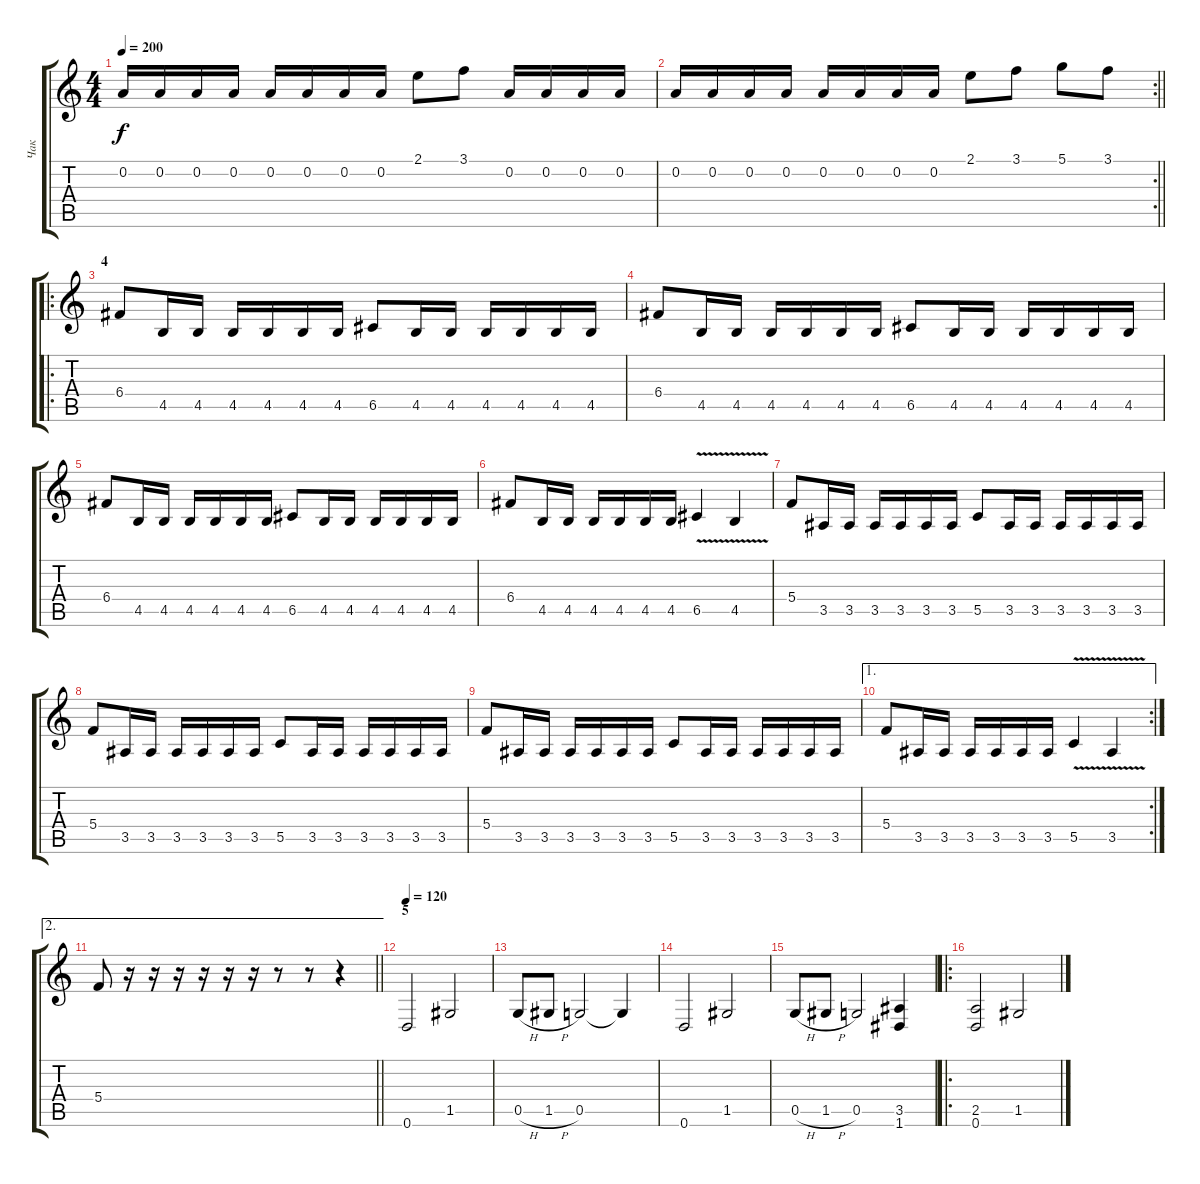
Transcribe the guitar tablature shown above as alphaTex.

\track ("Чак " "Чак ") {instrument distortionguitar}
\staff {score tabs}
\tuning (D4 A3 F3 C3 G2 D2) {hide}
\ts (4 4)
\tempo 200
\clef g2
\ks c
0.2.16{dy f} 0.2.16 0.2.16 0.2.16 0.2.16 0.2.16 0.2.16 0.2.16 2.1.8 3.1.8 0.2.16 0.2.16 0.2.16 0.2.16 |
\rc 2
\barLineRight lightlight
0.2.16 0.2.16 0.2.16 0.2.16 0.2.16 0.2.16 0.2.16 0.2.16 2.1.8 3.1.8 5.1.8 3.1.8 |
\ro
\section ("" "4")
6.4.8 4.5.16 4.5.16 4.5.16 4.5.16 4.5.16 4.5.16 6.5.8 4.5.16 4.5.16 4.5.16 4.5.16 4.5.16 4.5.16 |
6.4.8 4.5.16 4.5.16 4.5.16 4.5.16 4.5.16 4.5.16 6.5.8 4.5.16 4.5.16 4.5.16 4.5.16 4.5.16 4.5.16 |
6.4.8 4.5.16 4.5.16 4.5.16 4.5.16 4.5.16 4.5.16 6.5.8 4.5.16 4.5.16 4.5.16 4.5.16 4.5.16 4.5.16 |
6.4.8 4.5.16 4.5.16 4.5.16 4.5.16 4.5.16 4.5.16 6.5{v}.4 4.5{v}.4 |
5.4.8 3.5.16 3.5.16 3.5.16 3.5.16 3.5.16 3.5.16 5.5.8 3.5.16 3.5.16 3.5.16 3.5.16 3.5.16 3.5.16 |
5.4.8 3.5.16 3.5.16 3.5.16 3.5.16 3.5.16 3.5.16 5.5.8 3.5.16 3.5.16 3.5.16 3.5.16 3.5.16 3.5.16 |
5.4.8 3.5.16 3.5.16 3.5.16 3.5.16 3.5.16 3.5.16 5.5.8 3.5.16 3.5.16 3.5.16 3.5.16 3.5.16 3.5.16 |
\ae 1
\rc 2
5.4.8 3.5.16 3.5.16 3.5.16 3.5.16 3.5.16 3.5.16 5.5{v}.4 3.5{v}.4 |
\ae 2
\barLineRight lightlight
5.4.8 r.16 r.16 r.16 r.16 r.16 r.16 r.8 r.8 r.4 |
\section ("" "5")
\tempo 120
0.6.2 1.5.2 |
0.5{h}.8 1.5{h}.8 0.5.2 0.5{t}.4 |
0.6.2 1.5.2 |
0.5{h}.8 1.5{h}.8 0.5.2 (3.5 1.6).4 |
\ro
(2.5 0.6).2 1.5.2
